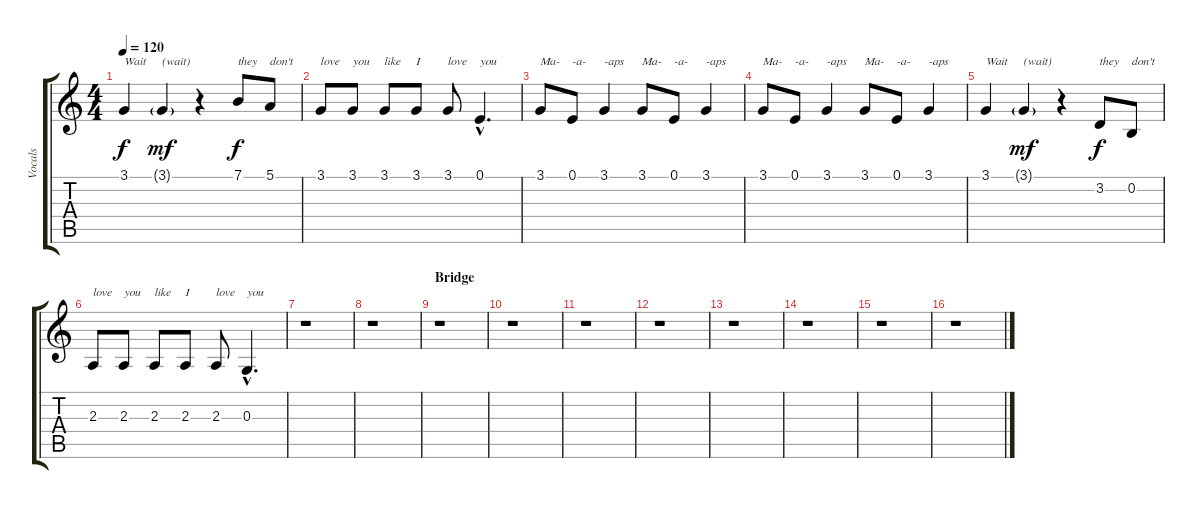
\track ("Vocals" "Vocals") {instrument lead2sawtooth}
\staff {score tabs}
\tuning (E4 B3 G3 D3 A2 E2) {hide}
\ts (4 4)
\tempo 120
\clef g2
\ks c
3.1.4{txt "Wait" dy f} 3.1{g}.4{txt "(wait)" dy mf} r.4 7.1.8{txt "they" dy f} 5.1.8{txt "don't"} |
3.1.8{txt "love"} 3.1.8{txt "you"} 3.1.8{txt "like"} 3.1.8{txt "I"} 3.1.8{txt "love"} 0.1{hac}.4{d txt "you"} |
3.1.8{txt "Ma-"} 0.1.8{txt "-a-"} 3.1.4{txt "-aps"} 3.1.8{txt "Ma-"} 0.1.8{txt "-a-"} 3.1.4{txt "-aps"} |
3.1.8{txt "Ma-"} 0.1.8{txt "-a-"} 3.1.4{txt "-aps"} 3.1.8{txt "Ma-"} 0.1.8{txt "-a-"} 3.1.4{txt "-aps"} |
3.1.4{txt "Wait"} 3.1{g}.4{txt "(wait)" dy mf} r.4 3.2.8{txt "they" dy f} 0.2.8{txt "don't"} |
2.3.8{txt "love"} 2.3.8{txt "you"} 2.3.8{txt "like"} 2.3.8{txt "I"} 2.3.8{txt "love"} 0.3{hac}.4{d txt "you"} |
r.1 |
r.1 |
\section ("" "Bridge")
r.1 |
r.1 |
r.1 |
r.1 |
r.1 |
r.1 |
r.1 |
r.1
